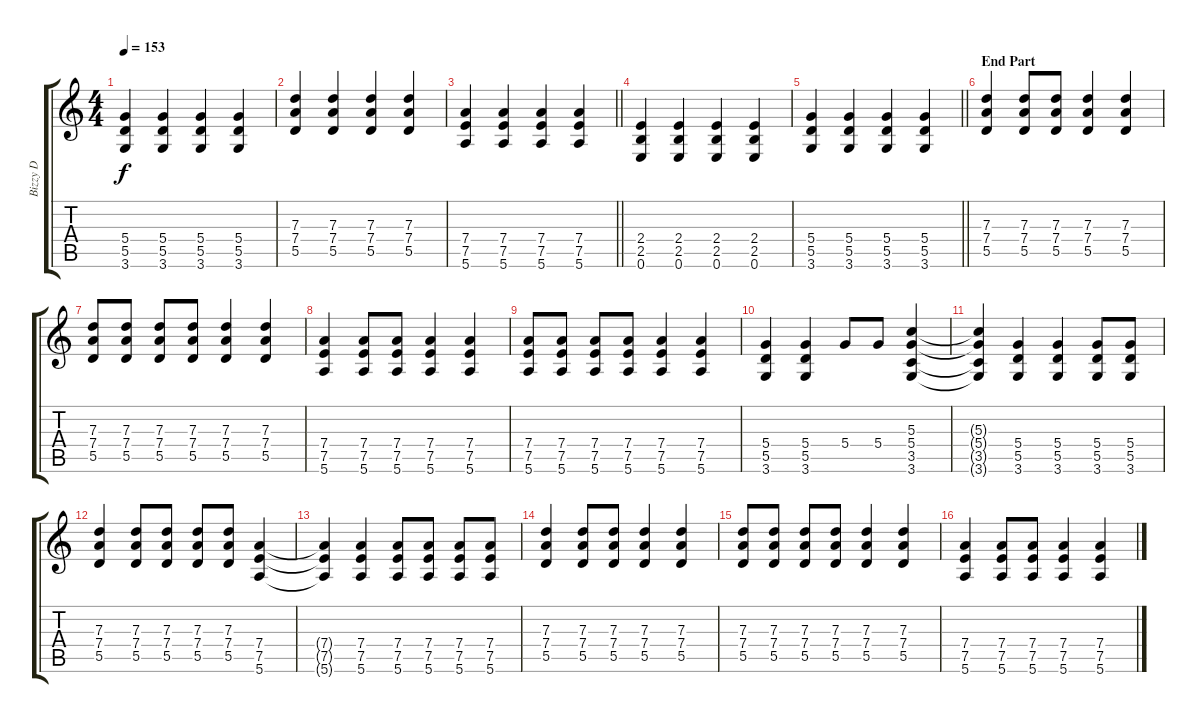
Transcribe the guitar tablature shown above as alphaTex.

\track ("Bizzy D" "Bizzy D") {instrument distortionguitar}
\staff {score tabs}
\tuning (E4 B3 G3 D3 A2 E2) {hide}
\ts (4 4)
\tempo 153
\clef g2
\ks c
(5.4 5.5 3.6).4{dy f} (5.4 5.5 3.6).4 (5.4 5.5 3.6).4 (5.4 5.5 3.6).4 |
(7.3 7.4 5.5).4 (7.3 7.4 5.5).4 (7.3 7.4 5.5).4 (7.3 7.4 5.5).4 |
\barLineRight lightlight
(7.4 7.5 5.6).4 (7.4 7.5 5.6).4 (7.4 7.5 5.6).4 (7.4 7.5 5.6).4 |
(2.4 2.5 0.6).4 (2.4 2.5 0.6).4 (2.4 2.5 0.6).4 (2.4 2.5 0.6).4 |
\barLineRight lightlight
(5.4 5.5 3.6).4 (5.4 5.5 3.6).4 (5.4 5.5 3.6).4 (5.4 5.5 3.6).4 |
\section ("" "End Part")
(7.3 7.4 5.5).4 (7.3 7.4 5.5).8 (7.3 7.4 5.5).8 (7.3 7.4 5.5).4 (7.3 7.4 5.5).4 |
(7.3 7.4 5.5).8 (7.3 7.4 5.5).8 (7.3 7.4 5.5).8 (7.3 7.4 5.5).8 (7.3 7.4 5.5).4 (7.3 7.4 5.5).4 |
(7.4 7.5 5.6).4 (7.4 7.5 5.6).8 (7.4 7.5 5.6).8 (7.4 7.5 5.6).4 (7.4 7.5 5.6).4 |
(7.4 7.5 5.6).8 (7.4 7.5 5.6).8 (7.4 7.5 5.6).8 (7.4 7.5 5.6).8 (7.4 7.5 5.6).4 (7.4 7.5 5.6).4 |
(5.4 5.5 3.6).4 (5.4 5.5 3.6).4 5.4.8 5.4.8 (5.3 5.4 3.5 3.6).4 |
(5.3{t} 5.4{t} 3.5{t} 3.6{t}).4 (5.4 5.5 3.6).4 (5.4 5.5 3.6).4 (5.4 5.5 3.6).8 (5.4 5.5 3.6).8 |
(7.3 7.4 5.5).4 (7.3 7.4 5.5).8 (7.3 7.4 5.5).8 (7.3 7.4 5.5).8 (7.3 7.4 5.5).8 (7.4 7.5 5.6).4 |
(7.4{t} 7.5{t} 5.6{t}).4 (7.4 7.5 5.6).4 (7.4 7.5 5.6).8 (7.4 7.5 5.6).8 (7.4 7.5 5.6).8 (7.4 7.5 5.6).8 |
(7.3 7.4 5.5).4 (7.3 7.4 5.5).8 (7.3 7.4 5.5).8 (7.3 7.4 5.5).4 (7.3 7.4 5.5).4 |
(7.3 7.4 5.5).8 (7.3 7.4 5.5).8 (7.3 7.4 5.5).8 (7.3 7.4 5.5).8 (7.3 7.4 5.5).4 (7.3 7.4 5.5).4 |
(7.4 7.5 5.6).4 (7.4 7.5 5.6).8 (7.4 7.5 5.6).8 (7.4 7.5 5.6).4 (7.4 7.5 5.6).4
